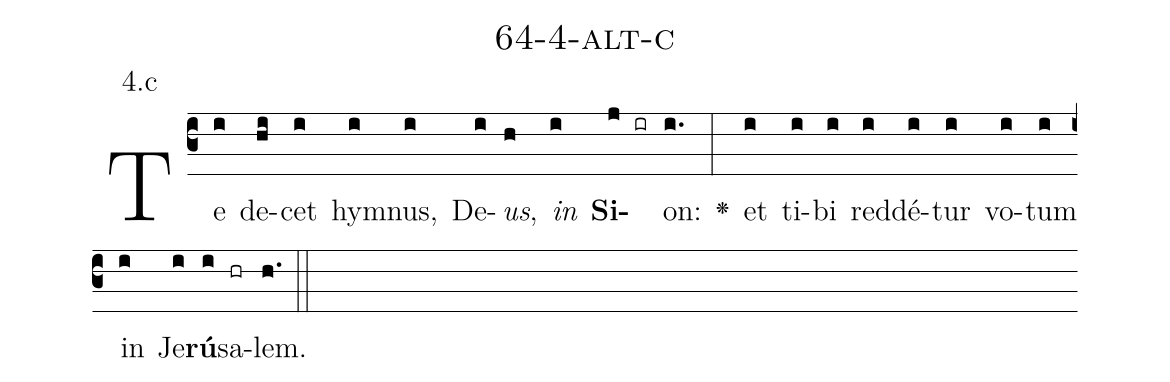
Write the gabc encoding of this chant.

name: 64-4-alt-c;
annotation: 4.c;
%%
(c3)Te(i) de(hi)cet(i) hym(i)nus,(i) De(i)<i>us</i>,(h) <i>in</i>(i) <b>Si</b>(j ir)on:(i.) <v>\greheightstar</v>(:) et(i) ti(i)bi(i) red(i)dé(i)tur(i) vo(i)tum(i) in(i) Je(i)<b>rú</b>(i)sa(hr)lem.(h.) (::)


%E(i) u(i) o(i) u(i) a(i) e.(h.) (::)
